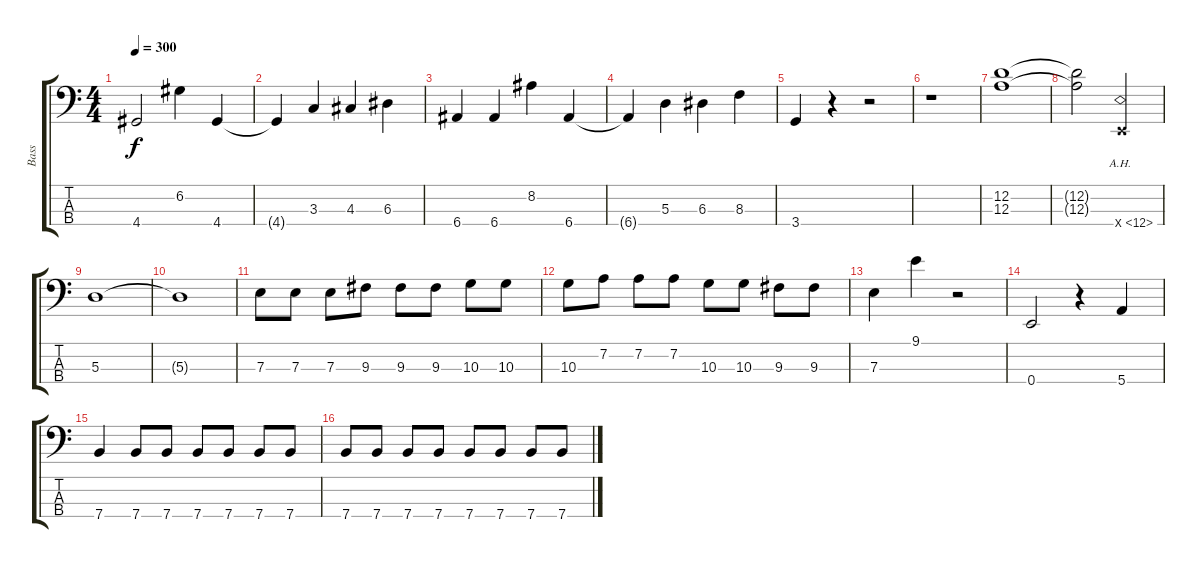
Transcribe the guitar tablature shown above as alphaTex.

\track ("Bass" "Bass") {instrument electricbassfinger}
\staff {score tabs}
\tuning (G2 D2 A1 E1) {hide}
\ts (4 4)
\tempo 300
\clef f4
\ks c
4.4.2{dy f} 6.2.4 4.4.4 |
4.4{t}.4 3.3.4 4.3.4 6.3.4 |
6.4.4 6.4.4 8.2.4 6.4.4 |
6.4{t}.4 5.3.4 6.3.4 8.3.4 |
3.4.4 r.4 r.2 |
r.1 |
(12.2 12.3).1 |
(12.2{t} 12.3{t}).2 0.4{ah 12 x}.2 |
5.3.1 |
5.3{t}.1 |
7.3.8 7.3.8 7.3.8 9.3.8 9.3.8 9.3.8 10.3.8 10.3.8 |
10.3.8 7.2.8 7.2.8 7.2.8 10.3.8 10.3.8 9.3.8 9.3.8 |
7.3.4 9.1.4 r.2 |
0.4.2 r.4 5.4.4 |
7.4.4 7.4.8 7.4.8 7.4.8 7.4.8 7.4.8 7.4.8 |
7.4.8 7.4.8 7.4.8 7.4.8 7.4.8 7.4.8 7.4.8 7.4.8
